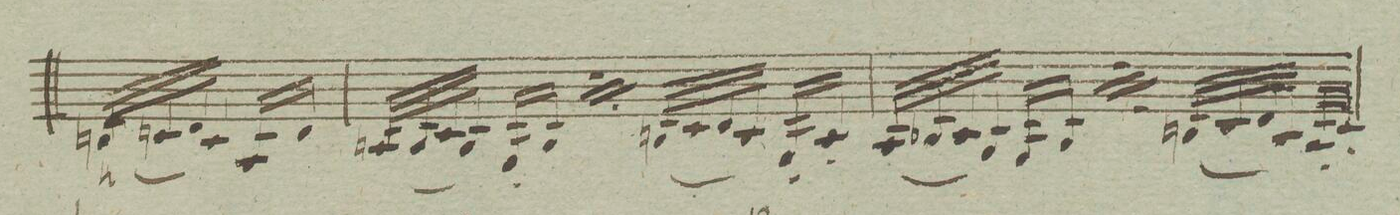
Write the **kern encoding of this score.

**kern	**dynam
*I"Violino. 2do	*
*clefG2	*
*k[b-e-a-]	*
*M3/4	*
(32Bn/LLL	.
32cn/	.
32d/	.
32c/JJJ)	.
16A-/LL	.
16d/JJ	.
=34	=34
(32An/LLL	.
32B-/	.
32c/	.
32B-/JJJ)	.
16G'/LL	.
16B-'/JJ	.
*rep	*
(32A/LLL	.
32B-/	.
32c/	.
32B-/JJJ)	.
16G'/LL	.
16B-'/JJ	.
*Xrep	*
(32Bn/LLL	.
32c/	.
32d/	.
32c/JJJ)	.
16G'/LL	.
16c'/JJ	.
=35	=35
(32A-/LLL	.
32B-X/	.
32c/	.
32B-/JJJ)	.
16G/LL	.
16B-/JJ	.
*rep	*
(32A-/LLL	.
32B-/	.
32c/	.
32B-/JJJ)	.
16G/LL	.
16B-/JJ	.
*Xrep	*
(32Bn/LLL	.
32c/	.
32d/	.
32c/JJJ)	.
16A-'/LL	.
16c'/JJ	.
=36	=36
*-	*-
